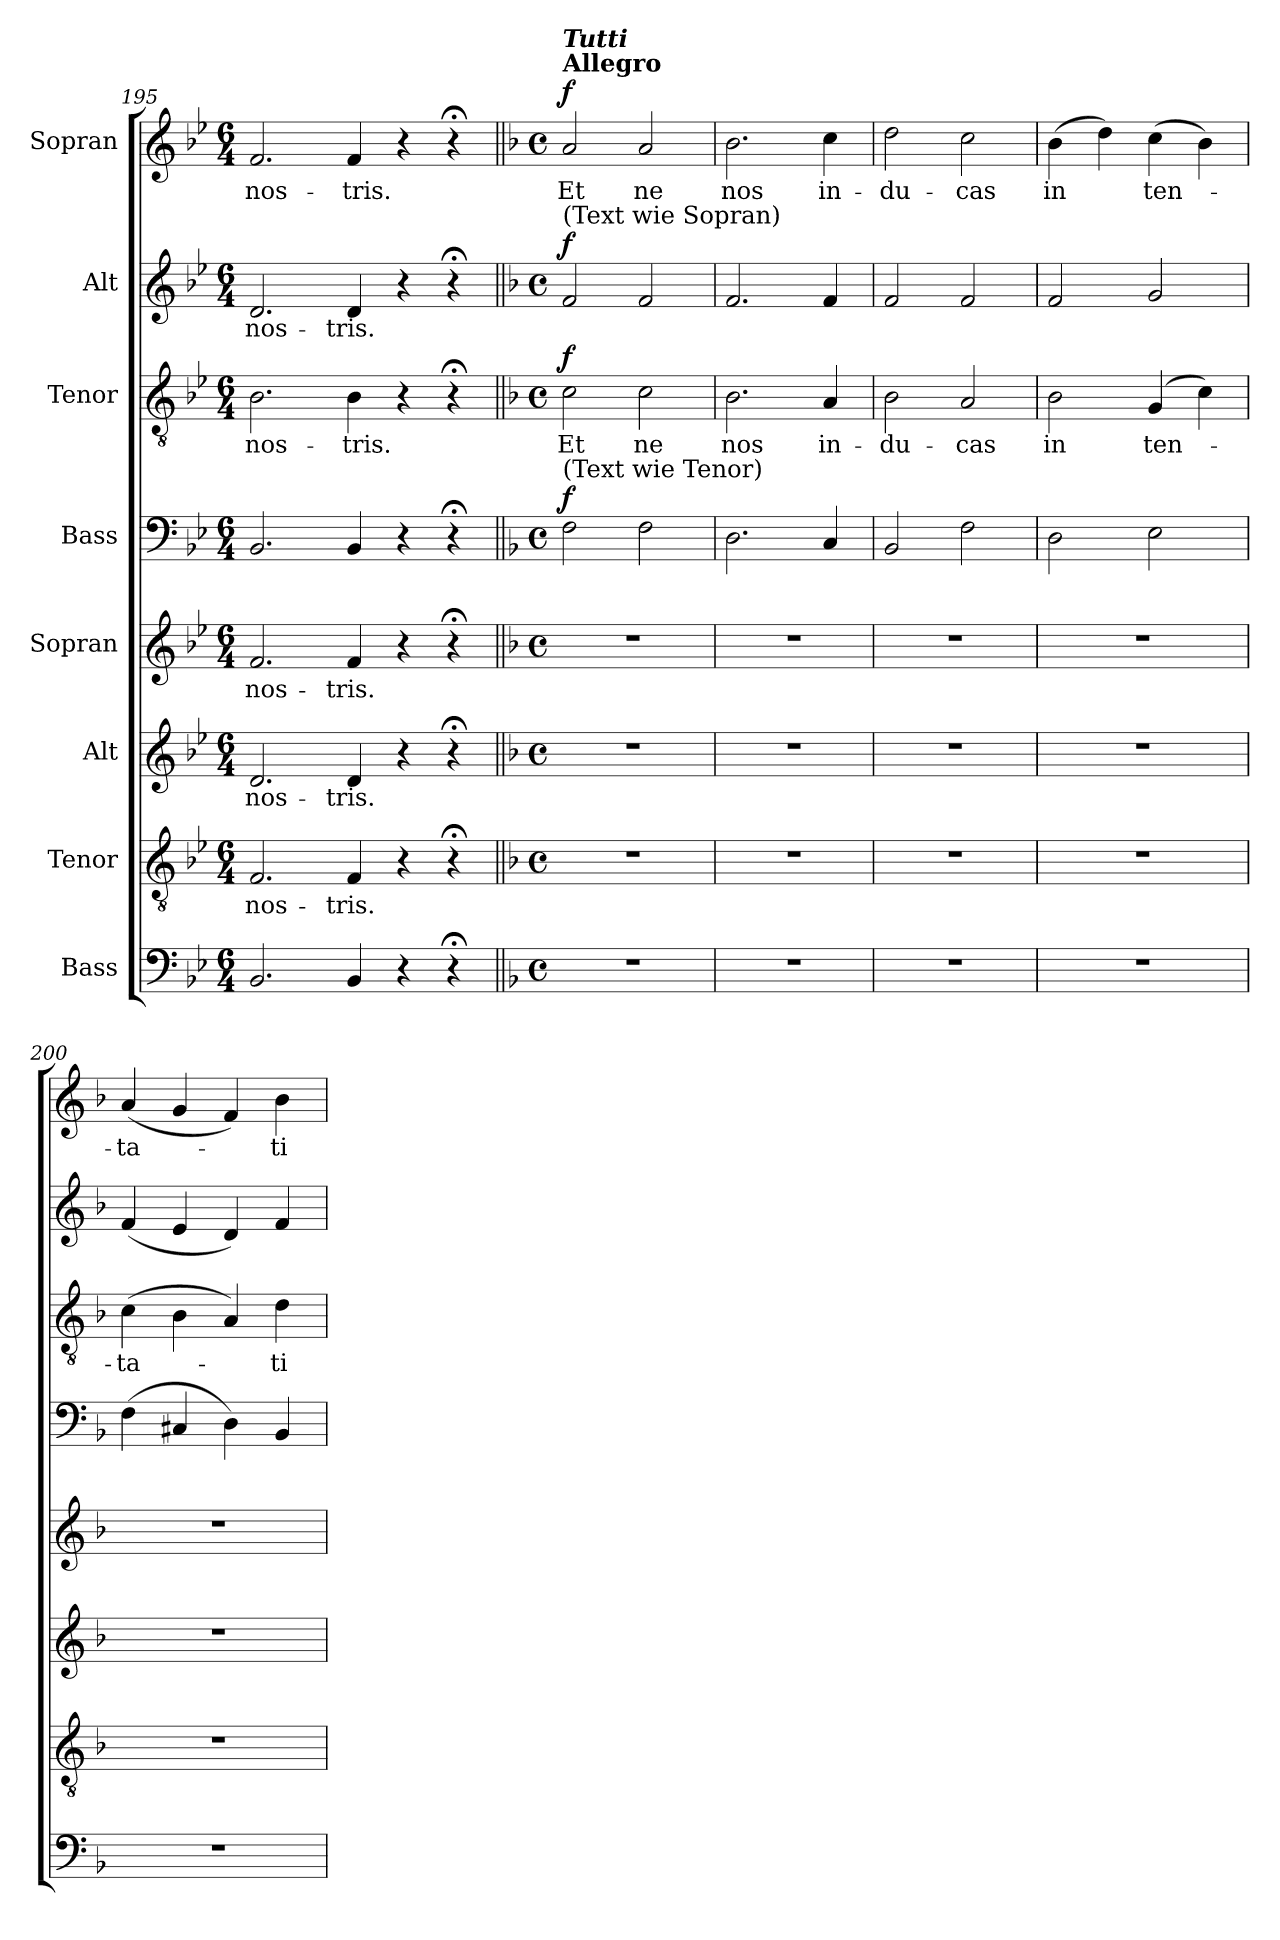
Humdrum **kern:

**kern	**kern	**text	**kern	**text	**kern	**text	**kern	**dynam	**kern	**text	**dynam	**kern	**text	**dynam	**kern	**text	**dynam
*part8	*part7	*part7	*part6	*part6	*part5	*part5	*part4	*part4	*part3	*part3	*part3	*part2	*part2	*part2	*part1	*part1	*part1
*staff8	*staff7	*staff7	*staff6	*staff6	*staff5	*staff5	*staff4	*staff4	*staff3	*staff3	*staff3	*staff2	*staff2	*staff2	*staff1	*staff1	*staff1
*I"Bass	*I"Tenor	*	*I"Alt	*	*I"Sopran	*	*I"Bass	*	*I"Tenor	*	*	*I"Alt	*	*	*I"Sopran	*	*
*clefF4	*clefGv2	*	*clefG2	*	*clefG2	*	*clefF4	*	*clefGv2	*	*	*clefG2	*	*	*clefG2	*	*
*k[b-e-]	*k[b-e-]	*	*k[b-e-]	*	*k[b-e-]	*	*k[b-e-]	*	*k[b-e-]	*	*	*k[b-e-]	*	*	*k[b-e-]	*	*
*M6/4	*M6/4	*	*M6/4	*	*M6/4	*	*M6/4	*	*M6/4	*	*	*M6/4	*	*	*M6/4	*	*
=195	=195	=195	=195	=195	=195	=195	=195	=195	=195	=195	=195	=195	=195	=195	=195	=195	=195
!	!	!LO:LY:b	!	!LO:LY:b	!	!LO:LY:b	!	!	!	!LO:LY:b	!	!	!LO:LY:b	!	!	!LO:LY:b	!
2.BB-/	2.F/	nos-	2.d/	nos-	2.f/	nos-	2.BB-/	.	2.B-\	nos-	.	2.d/	nos-	.	2.f/	nos-	.
!	!	!LO:LY:b	!	!LO:LY:b	!	!LO:LY:b	!	!	!	!LO:LY:b	!	!	!LO:LY:b	!	!	!LO:LY:b	!
4BB-/	4F/	-tris.	4d/	-tris.	4f/	-tris.	4BB-/	.	4B-\	-tris.	.	4d/	-tris.	.	4f/	-tris.	.
4r	4r	.	4r	.	4r	.	4r	.	4r	.	.	4r	.	.	4r	.	.
4r;<	4r;<	.	4r;<	.	4r;<	.	4r;<	.	4r;<	.	.	4r;<	.	.	4r;<	.	.
!!LO:LB:g=z
=196||	=196||	=196||	=196||	=196||	=196||	=196||	=196||	=196||	=196||	=196||	=196||	=196||	=196||	=196||	=196||	=196||	=196||
*k[b-]	*k[b-]	*	*k[b-]	*	*k[b-]	*	*k[b-]	*	*k[b-]	*	*	*k[b-]	*	*	*k[b-]	*	*
*M4/4	*M4/4	*	*M4/4	*	*M4/4	*	*M4/4	*	*M4/4	*	*	*M4/4	*	*	*M4/4	*	*
*met(c)	*met(c)	*	*met(c)	*	*met(c)	*	*met(c)	*	*met(c)	*	*	*met(c)	*	*	*met(c)	*	*
!	!	!	!	!	!	!	!	!	!	!	!	!	!	!	!LO:TX:a:B:t=Allegro	!	!
!	!	!	!	!	!	!	!	!	!	!	!	!	!	!	!LO:TX:a:Bi:t=Tutti	!	!
!	!	!	!	!	!	!	!	!	!	!	!	!LO:TX:a:t=(Text wie Sopran)	!	!	!	!	!
!	!	!	!	!	!	!	!LO:TX:a:t=(Text wie Tenor)	!	!	!	!	!	!	!	!	!	!
!	!	!	!	!	!	!	!	!LO:DY:a	!	!LO:LY:b	!LO:DY:a	!	!	!LO:DY:a	!	!LO:LY:b	!LO:DY:a
1r	1r	.	1r	.	1r	.	2F\	f	2c\	Et	f	2f/	.	f	2a/	Et	f
!	!	!	!	!	!	!	!	!	!	!LO:LY:b	!	!	!	!	!	!LO:LY:b	!
.	.	.	.	.	.	.	2F\	.	2c\	ne	.	2f/	.	.	2a/	ne	.
=197	=197	=197	=197	=197	=197	=197	=197	=197	=197	=197	=197	=197	=197	=197	=197	=197	=197
!	!	!	!	!	!	!	!	!	!	!LO:LY:b	!	!	!	!	!	!LO:LY:b	!
1r	1r	.	1r	.	1r	.	2.D\	.	2.B-\	nos	.	2.f/	.	.	2.b-\	nos	.
!	!	!	!	!	!	!	!	!	!	!LO:LY:b	!	!	!	!	!	!LO:LY:b	!
.	.	.	.	.	.	.	4C/	.	4A/	in-	.	4f/	.	.	4cc\	in-	.
=198	=198	=198	=198	=198	=198	=198	=198	=198	=198	=198	=198	=198	=198	=198	=198	=198	=198
!	!	!	!	!	!	!	!	!	!	!LO:LY:b	!	!	!	!	!	!LO:LY:b	!
1r	1r	.	1r	.	1r	.	2BB-/	.	2B-\	-du-	.	2f/	.	.	2dd\	-du-	.
!	!	!	!	!	!	!	!	!	!	!LO:LY:b	!	!	!	!	!	!LO:LY:b	!
.	.	.	.	.	.	.	2F\	.	2A/	-cas	.	2f/	.	.	2cc\	-cas	.
=199	=199	=199	=199	=199	=199	=199	=199	=199	=199	=199	=199	=199	=199	=199	=199	=199	=199
!	!	!	!	!	!	!	!	!	!	!LO:LY:b	!	!	!	!	!	!LO:LY:b	!
1r	1r	.	1r	.	1r	.	2D\	.	2B-\	in	.	2f/	.	.	(4b-\	in	.
.	.	.	.	.	.	.	.	.	.	.	.	.	.	.	4dd\)	.	.
!	!	!	!	!	!	!	!	!	!	!LO:LY:b	!	!	!	!	!	!LO:LY:b	!
.	.	.	.	.	.	.	2E\	.	(4G/	ten-	.	2g/	.	.	(4cc\	ten-	.
.	.	.	.	.	.	.	.	.	4c\)	.	.	.	.	.	4b-\)	.	.
=200	=200	=200	=200	=200	=200	=200	=200	=200	=200	=200	=200	=200	=200	=200	=200	=200	=200
!	!	!	!	!	!	!	!	!	!	!LO:LY:b	!	!	!	!	!	!LO:LY:b	!
1r	1r	.	1r	.	1r	.	(4F\	.	(4c\	-ta-	.	(4f/	.	.	(4a/	-ta-	.
.	.	.	.	.	.	.	4C#X/	.	4B-\	.	.	4e/	.	.	4g/	.	.
.	.	.	.	.	.	.	4D\)	.	4A/)	.	.	4d/)	.	.	4f/)	.	.
!	!	!	!	!	!	!	!	!	!	!LO:LY:b	!	!	!	!	!	!LO:LY:b	!
.	.	.	.	.	.	.	4BB-/	.	4d\	-ti-	.	4f/	.	.	4b-\	-ti-	.
=	=	=	=	=	=	=	=	=	=	=	=	=	=	=	=	=	=
*-	*-	*-	*-	*-	*-	*-	*-	*-	*-	*-	*-	*-	*-	*-	*-	*-	*-
